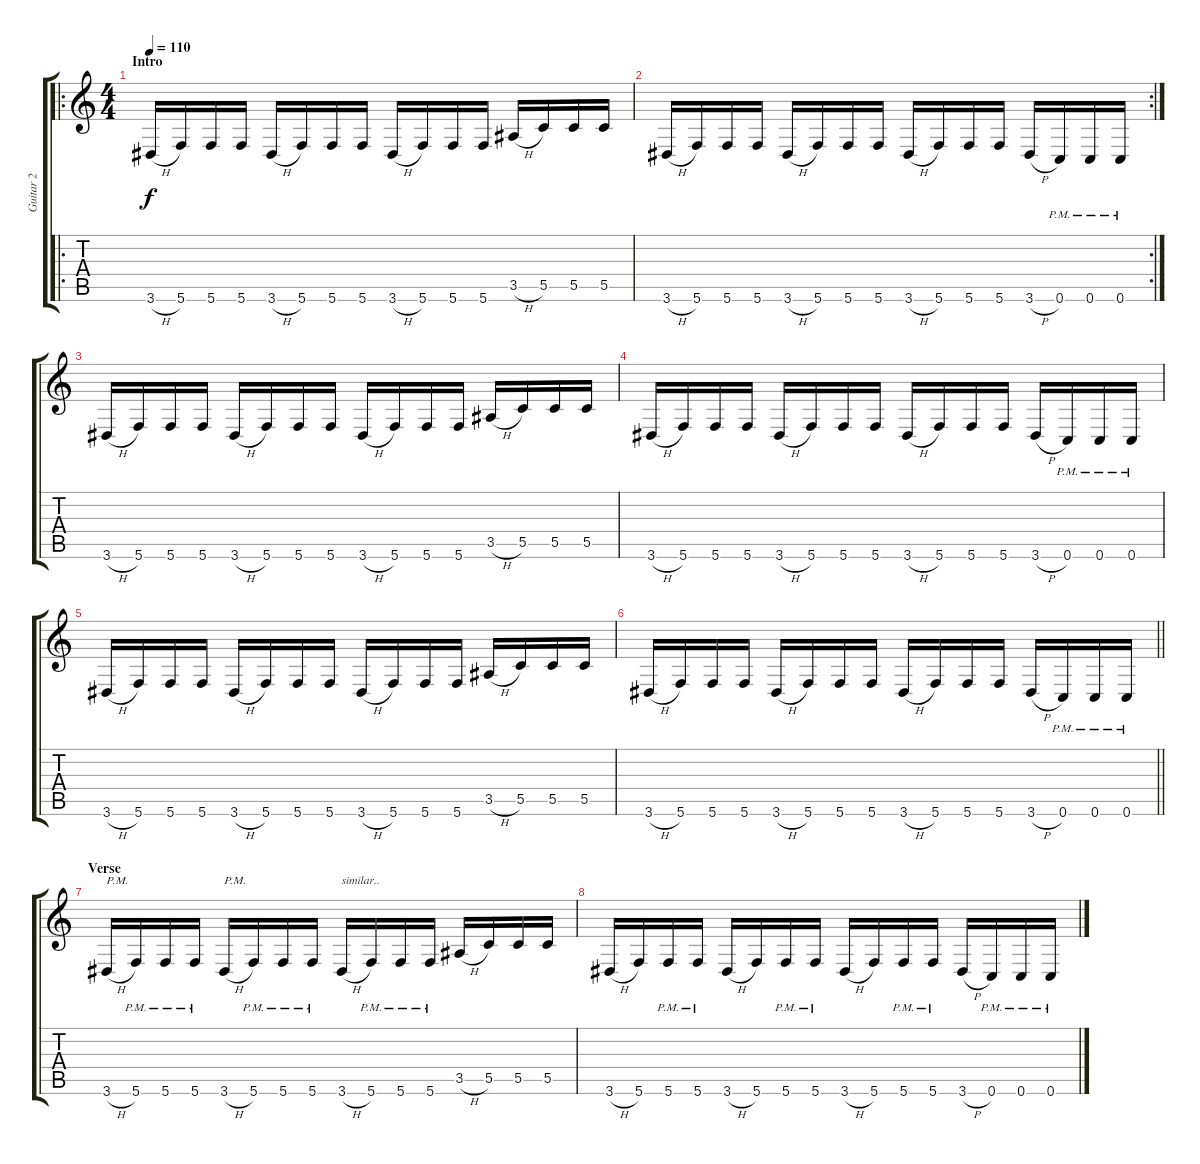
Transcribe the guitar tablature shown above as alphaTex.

\track ("Guitar 2" "Guitar 2") {instrument overdrivenguitar}
\staff {score tabs}
\tuning (D4 A3 F3 C3 G2 C2) {hide}
\ro
\ts (4 4)
\section ("" "Intro")
\tempo 110
\clef g2
\ks c
3.6{h}.16{dy f instrument overdrivenguitar} 5.6.16 5.6.16 5.6.16 3.6{h}.16 5.6.16 5.6.16 5.6.16 3.6{h}.16 5.6.16 5.6.16 5.6.16 3.5{h}.16 5.5.16 5.5.16 5.5.16 |
\rc 2
3.6{h}.16 5.6.16 5.6.16 5.6.16 3.6{h}.16 5.6.16 5.6.16 5.6.16 3.6{h}.16 5.6.16 5.6.16 5.6.16 3.6{h}.16 0.6{pm}.16 0.6{pm}.16 0.6{pm}.16 |
3.6{h}.16 5.6.16 5.6.16 5.6.16 3.6{h}.16 5.6.16 5.6.16 5.6.16 3.6{h}.16 5.6.16 5.6.16 5.6.16 3.5{h}.16 5.5.16 5.5.16 5.5.16 |
3.6{h}.16 5.6.16 5.6.16 5.6.16 3.6{h}.16 5.6.16 5.6.16 5.6.16 3.6{h}.16 5.6.16 5.6.16 5.6.16 3.6{h}.16 0.6{pm}.16 0.6{pm}.16 0.6{pm}.16 |
3.6{h}.16 5.6.16 5.6.16 5.6.16 3.6{h}.16 5.6.16 5.6.16 5.6.16 3.6{h}.16 5.6.16 5.6.16 5.6.16 3.5{h}.16 5.5.16 5.5.16 5.5.16 |
\barLineRight lightlight
3.6{h}.16 5.6.16 5.6.16 5.6.16 3.6{h}.16 5.6.16 5.6.16 5.6.16 3.6{h}.16 5.6.16 5.6.16 5.6.16 3.6{h}.16 0.6{pm}.16 0.6{pm}.16 0.6{pm}.16 |
\section ("" "Verse")
3.6{h}.16{txt "P.M."} 5.6{pm}.16 5.6{pm}.16 5.6{pm}.16 3.6{h}.16{txt "P.M."} 5.6{pm}.16 5.6{pm}.16 5.6{pm}.16 3.6{h}.16{txt "similar.."} 5.6{pm}.16 5.6{pm}.16 5.6{pm}.16 3.5{h}.16 5.5.16 5.5.16 5.5.16 |
3.6{h}.16 5.6.16 5.6{pm}.16 5.6{pm}.16 3.6{h}.16 5.6.16 5.6{pm}.16 5.6{pm}.16 3.6{h}.16 5.6.16 5.6{pm}.16 5.6{pm}.16 3.6{h}.16 0.6{pm}.16 0.6{pm}.16 0.6{pm}.16
